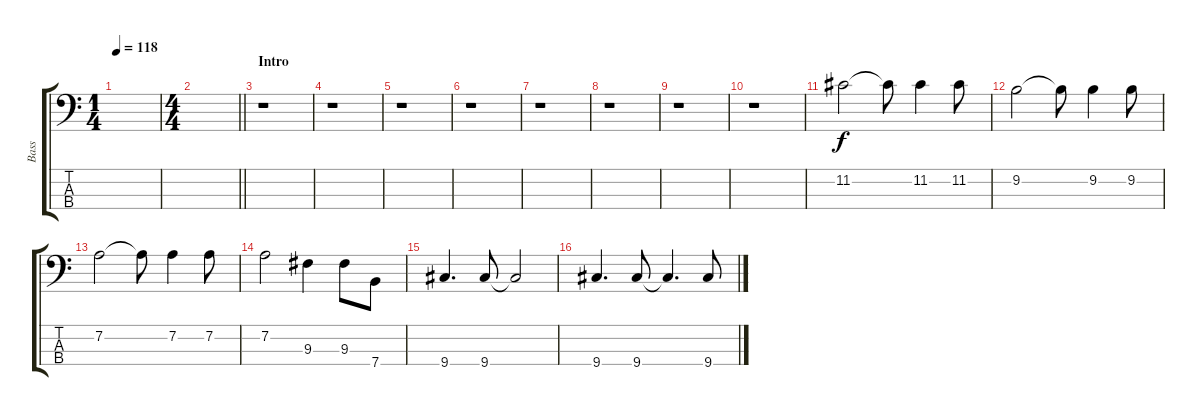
\track ("Bass" "Bass") {instrument electricbassfinger}
\staff {score tabs}
\tuning (G2 D2 A1 E1) {hide}
\ts (1 4)
\tempo 118
\clef f4
\ks c
|
\ts (4 4)
\barLineRight lightlight
|
\section ("" "Intro")
r.1 |
r.1 |
r.1 |
r.1 |
r.1 |
r.1 |
r.1 |
r.1 |
11.2.2 11.2{t}.8 11.2.4 11.2.8 |
9.2.2 9.2{t}.8 9.2.4 9.2.8 |
7.2.2 7.2{t}.8 7.2.4 7.2.8 |
7.2.2 9.3.4 9.3.8 7.4.8 |
9.4.4{d} 9.4.8 9.4{t}.2 |
9.4.4{d} 9.4.8 9.4{t}.4{d} 9.4.8
